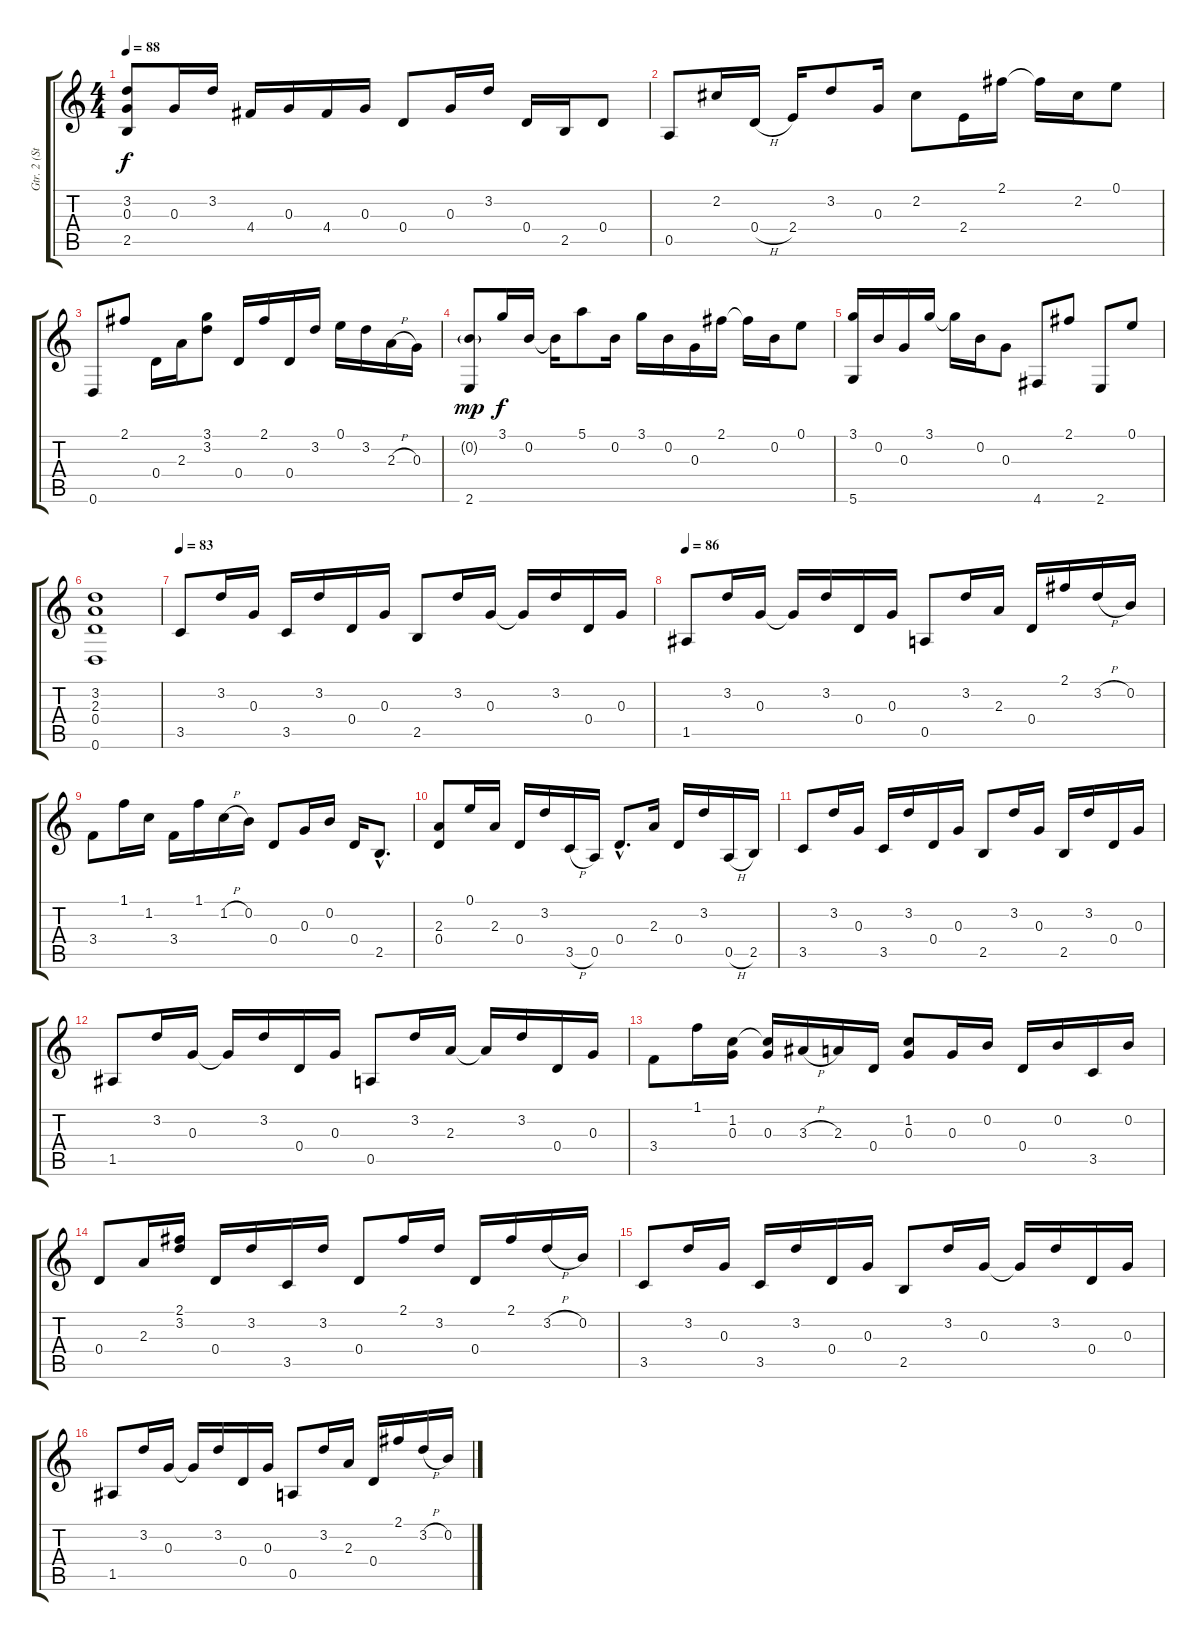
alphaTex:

\track ("Gtr. 2 (Steve Winwood) fingerstyle" "Gtr. 2 (St") {instrument acousticguitarnylon}
\staff {score tabs}
\tuning (E4 B3 G3 D3 A2 D2) {hide}
\ts (4 4)
\tempo 88
\clef g2
\ks c
(3.2 0.3 2.5).8{dy f} 0.3.16 3.2.16 4.4.16 0.3.16 4.4.16 0.3.16 0.4.8 0.3.16 3.2.16 0.4.16 2.5.16 0.4.8 |
0.5.8 2.2.16 0.4{h}.16 2.4.16 3.2.8 0.3.16 2.2.8 2.4.16 2.1.16 2.1{t}.16 2.2.16 0.1.8 |
0.6.8 2.1.8 0.4.16 2.3.16 (3.1 3.2).8 0.4.16 2.1.16 0.4.16 3.2.16 0.1.16 3.2.16 2.3{h}.16 0.3.16 |
(0.2{g} 2.6).8{dy mp} 3.1.16{dy f} 0.2.16 0.2{t}.16 5.1.8 0.2.16 3.1.16 0.2.16 0.3.16 2.1.16 2.1{t}.16 0.2.16 0.1.8 |
(3.1 5.6).16 0.2.16 0.3.16 3.1.16 3.1{t}.16 0.2.16 0.3.8 4.6.8 2.1.8 2.6.8 0.1.8 |
(3.2 2.3 0.4 0.6).1 |
\tempo 83
3.5.8 3.2.16 0.3.16 3.5.16 3.2.16 0.4.16 0.3.16 2.5.8 3.2.16 0.3.16 0.3{t}.16 3.2.16 0.4.16 0.3.16 |
\tempo 86
1.5.8 3.2.16 0.3.16 0.3{t}.16 3.2.16 0.4.16 0.3.16 0.5.8 3.2.16 2.3.16 0.4.16 2.1.16 3.2{h}.16 0.2.16 |
3.4.8 1.1.16 1.2.16 3.4.16 1.1.16 1.2{h}.16 0.2.16 0.4.8 0.3.16 0.2.16 0.4.16 2.5{hac}.8{d} |
(2.3 0.4).8 0.1.16 2.3.16 0.4.16 3.2.16 3.5{h}.16 0.5.16 0.4{hac}.8{d} 2.3.16 0.4.16 3.2.16 0.5{h}.16 2.5.16 |
3.5.8 3.2.16 0.3.16 3.5.16 3.2.16 0.4.16 0.3.16 2.5.8 3.2.16 0.3.16 2.5.16 3.2.16 0.4.16 0.3.16 |
1.5.8 3.2.16 0.3.16 0.3{t}.16 3.2.16 0.4.16 0.3.16 0.5.8 3.2.16 2.3.16 2.3{t}.16 3.2.16 0.4.16 0.3.16 |
3.4.8 1.1.16 (1.2 0.3).16 (1.2{t} 0.3).16 3.3{h}.16 2.3.16 0.4.16 (1.2 0.3).8 0.3.16 0.2.16 0.4.16 0.2.16 3.5.16 0.2.16 |
0.4.8 2.3.16 (2.1 3.2).16 0.4.16 3.2.16 3.5.16 3.2.16 0.4.8 2.1.16 3.2.16 0.4.16 2.1.16 3.2{h}.16 0.2.16 |
3.5.8 3.2.16 0.3.16 3.5.16 3.2.16 0.4.16 0.3.16 2.5.8 3.2.16 0.3.16 0.3{t}.16 3.2.16 0.4.16 0.3.16 |
1.5.8 3.2.16 0.3.16 0.3{t}.16 3.2.16 0.4.16 0.3.16 0.5.8 3.2.16 2.3.16 0.4.16 2.1.16 3.2{h}.16 0.2.16
